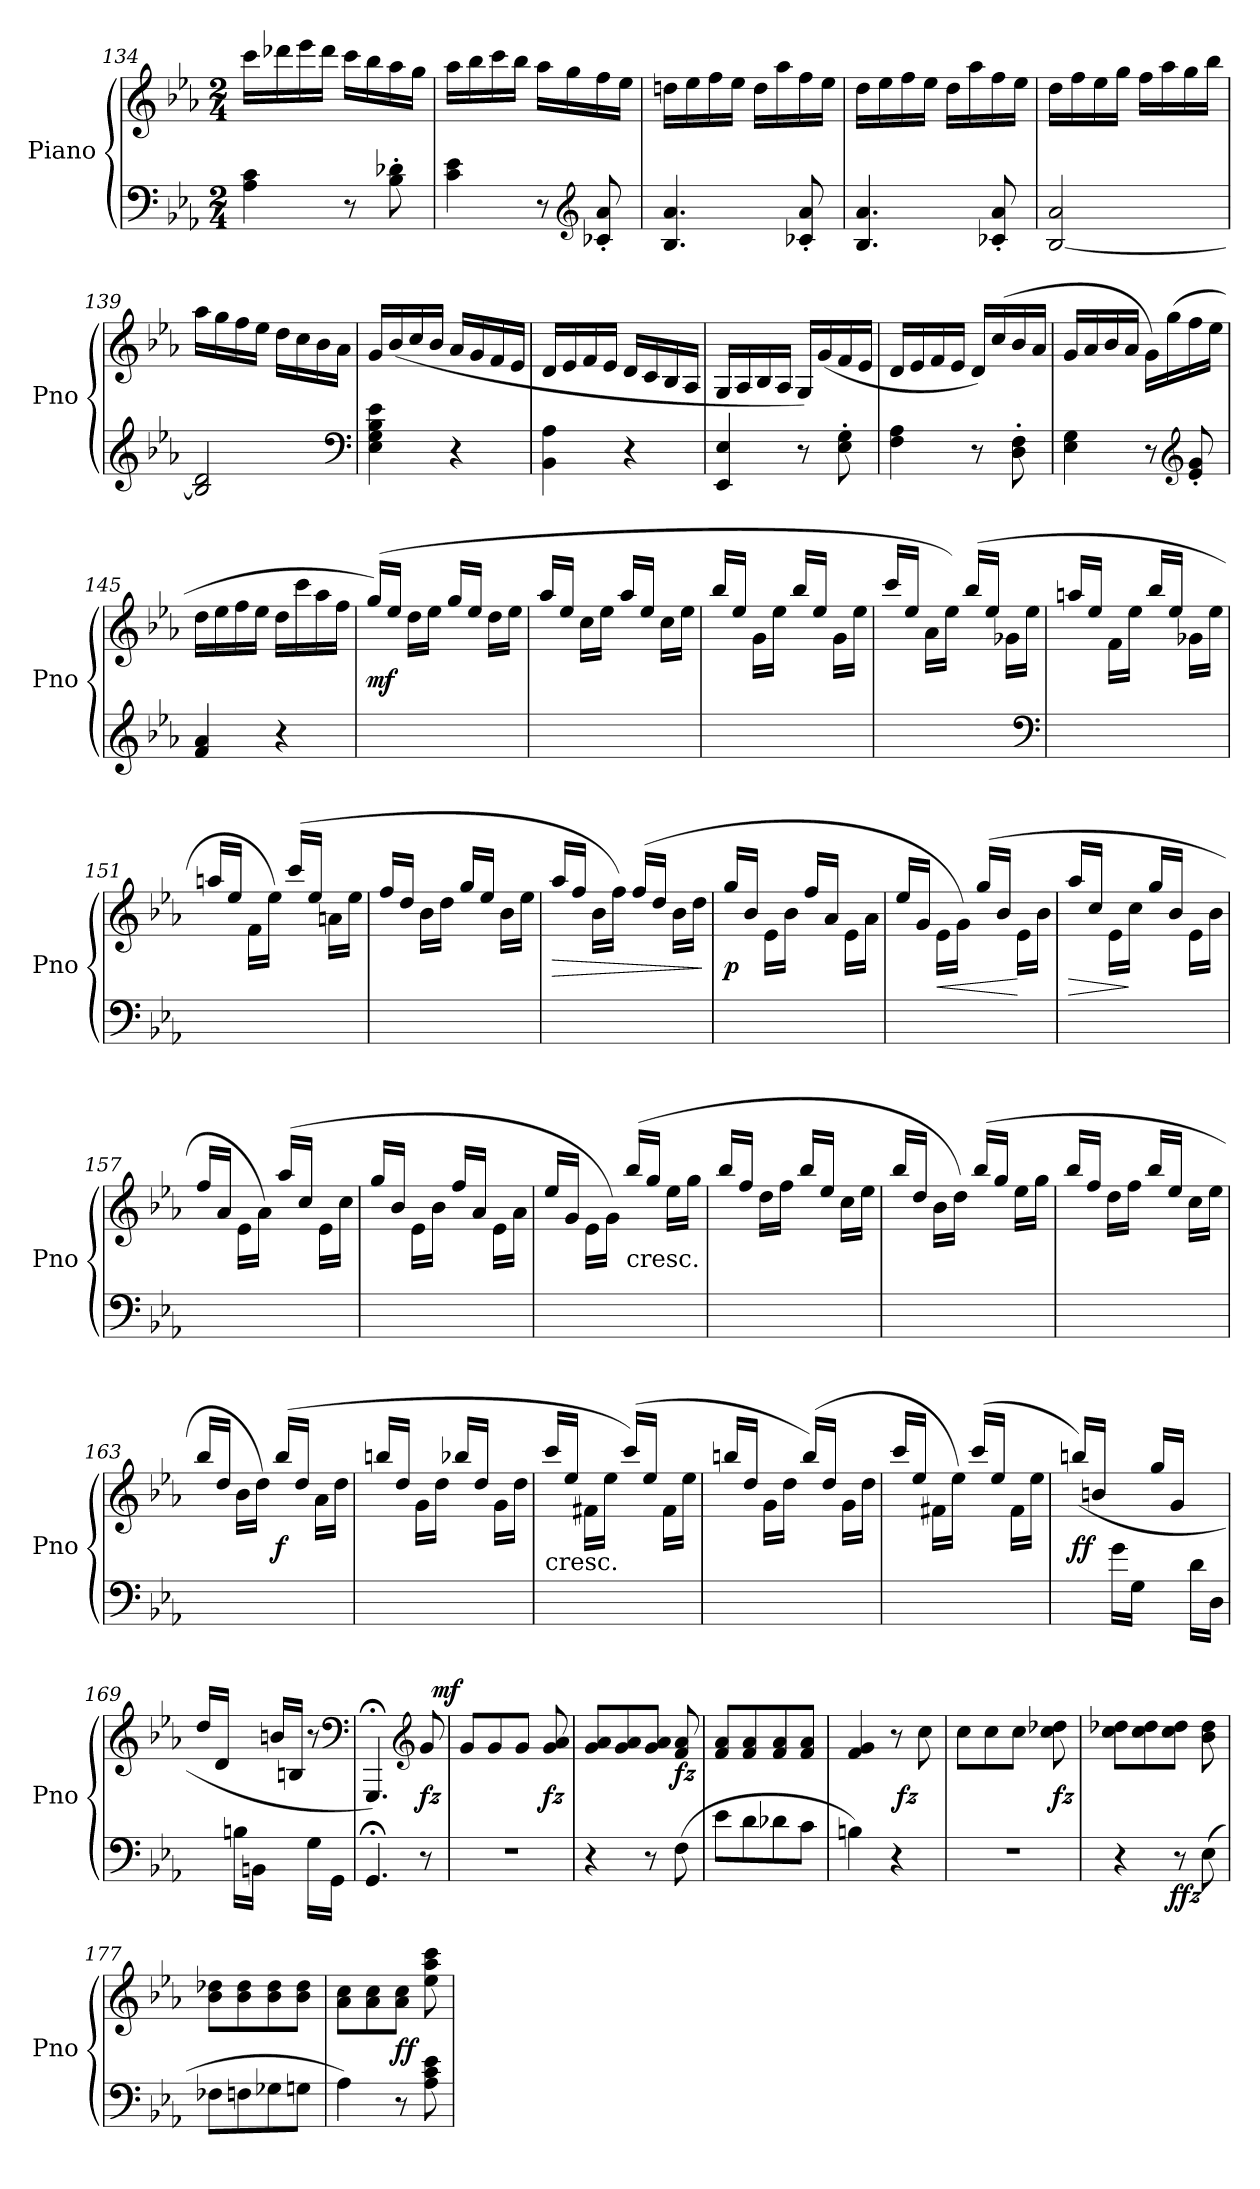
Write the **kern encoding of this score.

**kern	**kern	**dynam
*part1	*part1	*part1
*staff2	*staff1	*staff1/2
*I"Piano	*	*
*I'Pno	*	*
*clefF4	*clefG2	*
*k[b-e-a-]	*k[b-e-a-]	*
*E-:	*E-:	*
*M2/4	*M2/4	*
=134	=134	=134
4A- 4c	16cccLL	.
.	16ddd-X	.
.	16eee-	.
.	16ddd-JJ	.
8r	16cccLL	.
.	16bb-	.
8B-' 8d-X'	16aa-	.
.	16ggJJ	.
=135	=135	=135
4c 4e-	16aa-LL	.
.	16bb-	.
.	16ccc	.
.	16bb-JJ	.
8r	16aa-LL	.
.	16gg	.
*clefG2	*	*
8c-X' 8a-'	16ff	.
.	16ee-JJ	.
=136	=136	=136
4.B- 4.a-	16ddnLL	.
.	16ee-	.
.	16ff	.
.	16ee-JJ	.
.	16ddLL	.
.	16aa-	.
8c-X' 8a-'	16ff	.
.	16ee-JJ	.
=137	=137	=137
4.B- 4.a-	16ddLL	.
.	16ee-	.
.	16ff	.
.	16ee-JJ	.
.	16ddLL	.
.	16aa-	.
8c-X' 8a-'	16ff	.
.	16ee-JJ	.
!!LO:LB:g=z
=138	=138	=138
[2B- 2a-	16ddLL	.
.	16ff	.
.	16ee-	.
.	16ggJJ	.
.	16ffLL	.
.	16aa-	.
.	16gg	.
.	16bb-JJ	.
=139	=139	=139
2B-] 2d	16aa-LL	.
.	16gg	.
.	16ff	.
.	16ee-JJ	.
.	16ddLL	.
.	16cc	.
.	16b-	.
.	16a-JJ	.
*clefF4	*	*
=140	=140	=140
4E- 4G 4B- 4e-	16gLL	.
.	(>16b-	.
.	16cc	.
.	16b-JJ	.
4r	16a-LL	.
.	16g	.
.	16f	.
.	16e-JJ	.
=141	=141	=141
4BB- 4A-	16dLL	.
.	16e-	.
.	16f	.
.	16e-JJ	.
4r	16dLL	.
.	16c	.
.	16B-	.
.	16A-JJ	.
=142	=142	=142
4EE- 4E-	16GLL	.
.	16A-	.
.	16B-	.
.	16A-JJ	.
8r	16GLL)	.
.	(>16g	.
8E-' 8G'	16f	.
.	16e-JJ	.
=143	=143	=143
4F 4A-	16dLL	.
.	16e-	.
.	16f	.
.	16e-JJ	.
8r	16dLL)	.
.	(16cc	.
8D' 8F'	16b-	.
.	16a-JJ	.
!!LO:LB:g=z
=144	=144	=144
4E- 4G	16gLL	.
.	16a-	.
.	16b-	.
.	16a-JJ	.
8r	16gLL)	.
.	(16gg	.
*clefG2	*	*
8e-' 8g'	16ff	.
.	16ee-JJ	.
=145	=145	=145
4f 4a-	16ddLL	.
.	16ee-	.
.	16ff	.
.	16ee-JJ	.
4r	16ddLL	.
.	16ccc	.
.	16aa-	.
.	16ffJJ	.
=146	=146	=146
2ryy	(16gg/LL)	mf
.	16ee-/JJ	.
.	16ddLL	.
.	16ee-JJ	.
.	16gg/LL	.
.	16ee-/JJ	.
.	16ddLL	.
.	16ee-JJ	.
=147	=147	=147
2ryy	16aa-/LL	.
.	16ee-/JJ	.
.	16ccLL	.
.	16ee-JJ	.
.	16aa-/LL	.
.	16ee-/JJ	.
.	16ccLL	.
.	16ee-JJ	.
=148	=148	=148
2ryy	16bb-/LL	.
.	16ee-/JJ	.
.	16gLL	.
.	16ee-JJ	.
.	16bb-/LL	.
.	16ee-/JJ	.
.	16gLL	.
.	16ee-JJ	.
=149	=149	=149
2ryy	16ccc/LL	.
.	16ee-/JJ	.
.	16a-LL	.
.	16ee-JJ)	.
.	(16bb-/LL	.
.	16ee-/JJ	.
.	16g-XLL	.
.	16ee-JJ	.
*clefF4	*	*
!!LO:LB:g=z
=150	=150	=150
2ryy	16aan/LL	.
.	16ee-/JJ	.
.	16fLL	.
.	16ee-JJ	.
.	16bb-/LL	.
.	16ee-/JJ	.
.	16g-XLL	.
.	16ee-JJ	.
=151	=151	=151
2ryy	16aan/LL	.
.	16ee-/JJ	.
.	16fLL	.
.	16ee-JJ)	.
.	(16ccc/LL	.
.	16ee-/JJ	.
.	16anLL	.
.	16ee-JJ	.
=152	=152	=152
2ryy	16ff/LL	.
.	16dd/JJ	.
.	16b-LL	.
.	16ddJJ	.
.	16gg/LL	.
.	16ee-/JJ	.
.	16b-LL	.
.	16ee-JJ	.
=153	=153	=153
2ryy	16aa-/LL	>
.	16ff/JJ	.
.	16b-LL	.
.	16ffJJ)	.
.	(16ff/LL	.
.	16dd/JJ	.
.	16b-LL	.
.	16ddJJ	.
.	.	]
=154	=154	=154
2ryy	16gg/LL	p
.	16b-/JJ	.
.	16e-\LL	.
.	16b-\JJ	.
.	16ff/LL	.
.	16a-/JJ	.
.	16e-\LL	.
.	16a-\JJ	.
=155	=155	=155
2ryy	16ee-/LL	.
.	16g/JJ	.
.	16e-\LL	<
.	16g\JJ)	.
.	(16gg/LL	.
.	16b-/JJ	.
.	16e-\LL	[
.	16b-\JJ	.
!!LO:LB:g=z
=156	=156	=156
2ryy	16aa-/LL	>
.	16cc/JJ	.
.	16e-\LL	.
.	16cc\JJ	]
.	16gg/LL	.
.	16b-/JJ	.
.	16e-\LL	.
.	16b-\JJ	.
=157	=157	=157
2ryy	16ff/LL	.
.	16a-/JJ	.
.	16e-\LL	.
.	16a-\JJ)	.
.	(16aa-/LL	.
.	16cc/JJ	.
.	16e-\LL	.
.	16cc\JJ	.
=158	=158	=158
2ryy	16gg/LL	.
.	16b-/JJ	.
.	16e-\LL	.
.	16b-\JJ	.
.	16ff/LL	.
.	16a-/JJ	.
.	16e-\LL	.
.	16a-\JJ	.
=159	=159	=159
2ryy	16ee-/LL	.
.	16g/JJ	.
.	16e-\LL	.
.	16g\JJ)	.
!	!LO:TX:c:t=cresc.	!
.	(16bb-/LL	.
.	16gg/JJ	.
.	16ee-LL	.
.	16ggJJ	.
=160	=160	=160
2ryy	16bb-/LL	.
.	16ff/JJ	.
.	16ddLL	.
.	16ffJJ	.
.	16bb-/LL	.
.	16ee-/JJ	.
.	16ccLL	.
.	16ee-JJ	.
=161	=161	=161
2ryy	16bb-/LL	.
.	16dd/JJ	.
.	16b-LL	.
.	16ddJJ)	.
.	(16bb-/LL	.
.	16gg/JJ	.
.	16ee-LL	.
.	16ggJJ	.
=162	=162	=162
2ryy	16bb-/LL	.
.	16ff/JJ	.
.	16ddLL	.
.	16ffJJ	.
.	16bb-/LL	.
.	16ee-/JJ	.
.	16ccLL	.
.	16ee-JJ	.
!!LO:LB:g=z
=163	=163	=163
2ryy	16bb-/LL	.
.	16dd/JJ	.
.	16b-LL	.
.	16ddJJ)	.
.	(16bb-/LL	f
.	16dd/JJ	.
.	16a-LL	.
.	16ddJJ	.
=164	=164	=164
2ryy	16bbn/LL	.
.	16dd/JJ	.
.	16gLL	.
.	16ddJJ	.
.	16bb-X/LL	.
.	16dd/JJ	.
.	16gLL	.
.	16ddJJ	.
=165	=165	=165
!	!LO:TX:c:t=cresc.	!
2ryy	16ccc/LL	.
.	16ee-/JJ	.
.	16f#XLL	.
.	16ee-JJ	.
.	(16ccc/LL)	.
.	16ee-/JJ	.
.	16f#LL	.
.	16ee-JJ	.
=166	=166	=166
2ryy	16bbn/LL	.
.	16dd/JJ	.
.	16gLL	.
.	16ddJJ	.
.	(16bb/LL)	.
.	16dd/JJ	.
.	16gLL	.
.	16ddJJ	.
=167	=167	=167
2ryy	16ccc/LL	.
.	16ee-/JJ	.
.	16f#XLL	.
.	16ee-JJ)	.
.	(16ccc/LL	.
.	16ee-/JJ	.
.	16f#LL	.
.	16ee-JJ	.
=168	=168	=168
8ryy	(>16bbn/LL)	ff
.	16bn/JJ	.
16gLL	8ryy	.
16GJJ	.	.
8ryy	16gg/LL	.
.	16g/JJ	.
16dLL	8ryy	.
16DJJ	.	.
=169	=169	=169
8ryy	16ddLL	.
.	16dJJ	.
16BnLL	8ryy	.
16BBnJJ	.	.
8ryy	16bnLL	.
.	16BnJJ	.
16G\LL	8r	.
16GG\JJ	.	.
*	*clefF4	*
!!LO:LB:g=z
=170	=170	=170
4.GG;<	4.GGG;<)	.
*	*clefG2	*
8r	8g	fz
=171	=171	=171
!	!	!LO:DY:a:rj
2r	8gL	mf
.	8g	.
.	8gJ	.
.	8g 8a-	fz
=172	=172	=172
4r	8g 8a-L	.
.	8g 8a-	.
8r	8g 8a-J	.
(8F	8f 8a-	fz
=173	=173	=173
8e-L	8f 8a-L	.
8d	8f 8a-	.
8d-X	8f 8a-	.
8cJ	8f 8a-J	.
=174	=174	=174
4Bn)	4f 4g	.
4r	8r	.
!	!	!LO:DY:rj
.	8cc	fz
=175	=175	=175
2r	8ccL	.
.	8cc	.
.	8ccJ	.
.	8cc 8dd-X	fz
=176	=176	=176
4r	8cc 8dd-XL	.
.	8cc 8dd-	.
8r	8cc 8dd-J	.
!	!	!LO:DY:b=2:rj
!	!	!LO:DY:n=1:rj
(8E-	8b- 8dd-	f fz
=177	=177	=177
8F-XL	8b- 8dd-XL	.
8Fn	8b- 8dd-	.
8G-X	8b- 8dd-	.
8GnJ	8b- 8dd-J	.
=178	=178	=178
4A-)	8a- 8ccL	.
.	8a- 8cc	.
8r	8a- 8ccJ	ff
8A- 8c 8e-	8ee- 8aa- 8ccc	.
=	=	=
*-	*-	*-
